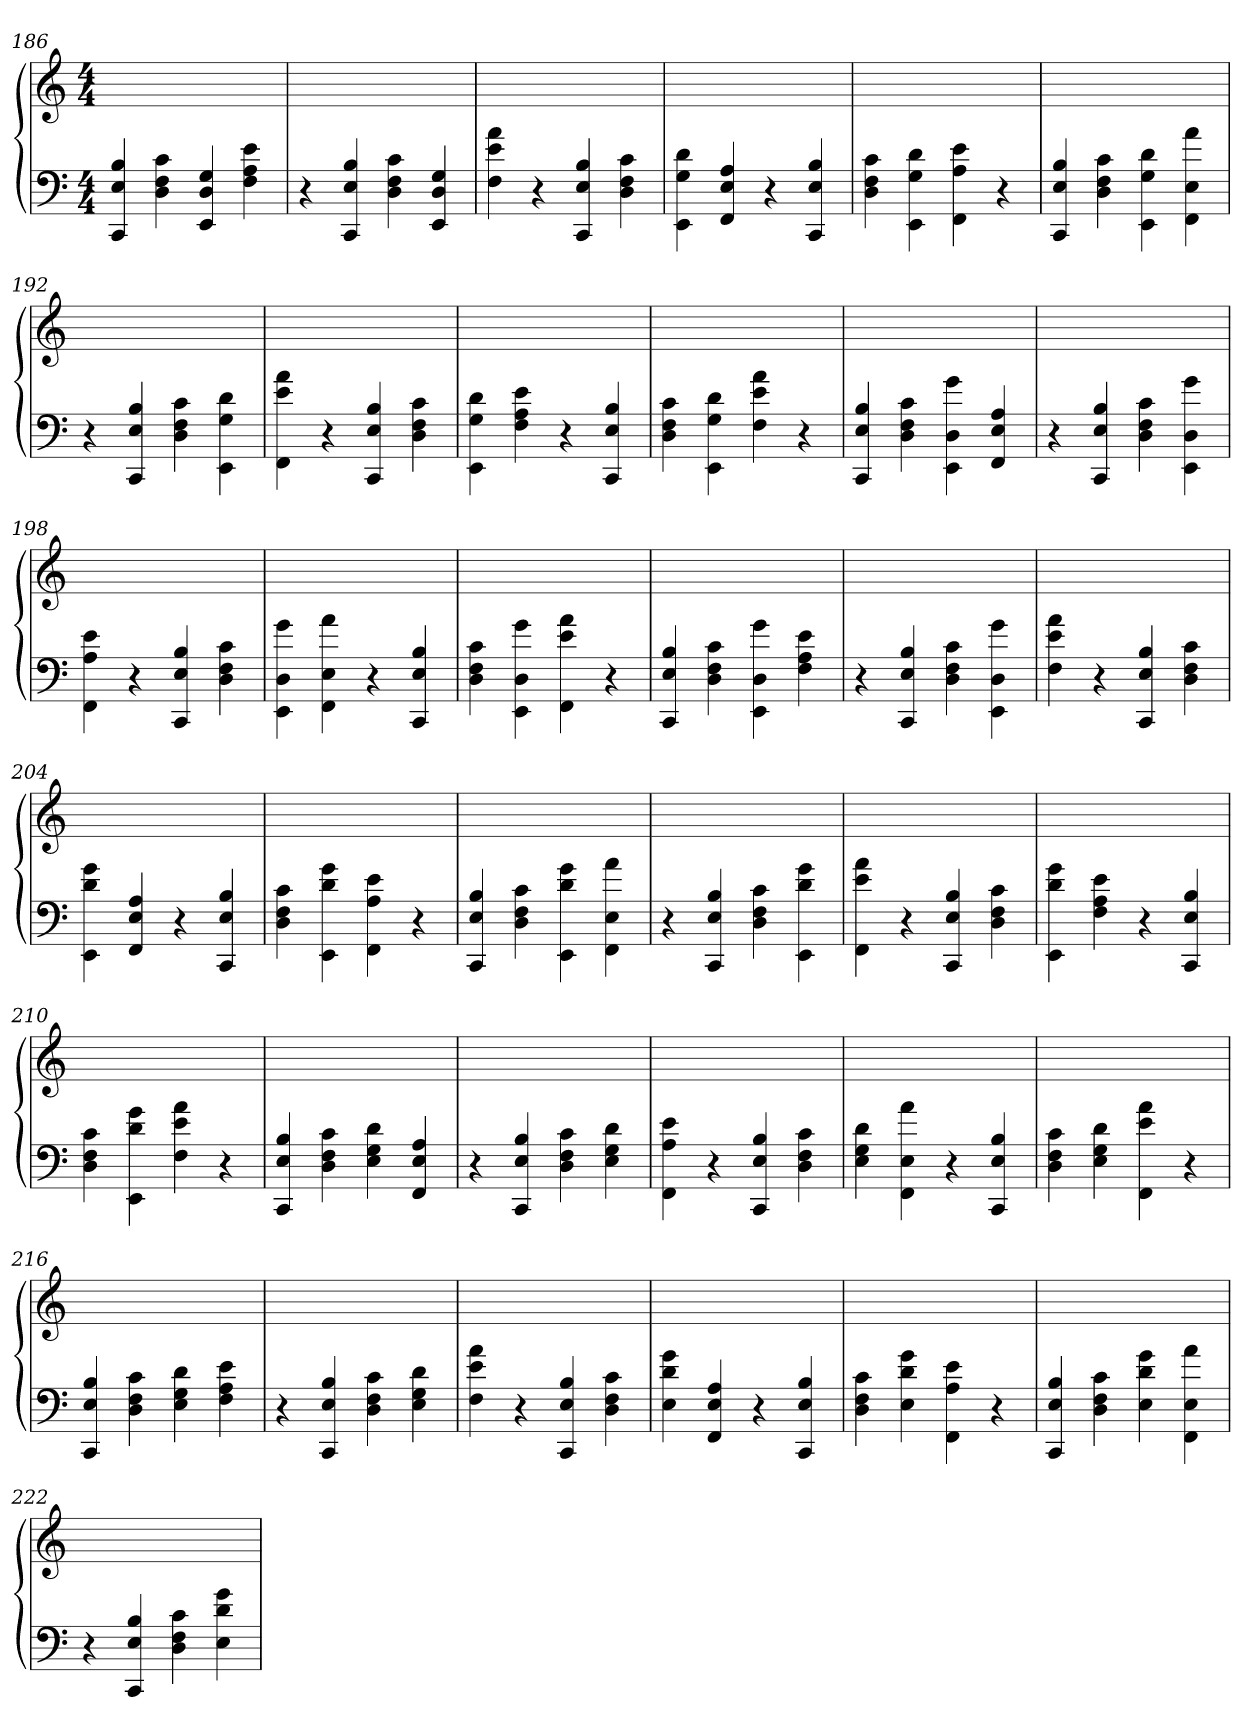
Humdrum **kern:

**kern	**kern
*part2	*part1
*staff2	*staff1
*clefF4	*clefG2
*k[]	*k[]
*C:	*C:
*M4/4	*M4/4
=186	=186
4CC 4E 4B	1ryy
4D 4F 4c	.
4EE 4D 4G	.
4F 4A 4e	.
=187	=187
4r	1ryy
4CC 4E 4B	.
4D 4F 4c	.
4EE 4D 4G	.
=188	=188
4F 4e 4a	1ryy
4r	.
4CC 4E 4B	.
4D 4F 4c	.
=189	=189
4EE 4G 4d	1ryy
4FF 4E 4A	.
4r	.
4CC 4E 4B	.
=190	=190
4D 4F 4c	1ryy
4EE 4G 4d	.
4FF 4A 4e	.
4r	.
=191	=191
4CC 4E 4B	1ryy
4D 4F 4c	.
4EE 4G 4d	.
4FF 4E 4a	.
=192	=192
4r	1ryy
4CC 4E 4B	.
4D 4F 4c	.
4EE 4G 4d	.
=193	=193
4FF 4e 4a	1ryy
4r	.
4CC 4E 4B	.
4D 4F 4c	.
=194	=194
4EE 4G 4d	1ryy
4F 4A 4e	.
4r	.
4CC 4E 4B	.
=195	=195
4D 4F 4c	1ryy
4EE 4G 4d	.
4F 4e 4a	.
4r	.
=196	=196
4CC 4E 4B	1ryy
4D 4F 4c	.
4EE 4D 4g	.
4FF 4E 4A	.
=197	=197
4r	1ryy
4CC 4E 4B	.
4D 4F 4c	.
4EE 4D 4g	.
=198	=198
4FF 4A 4e	1ryy
4r	.
4CC 4E 4B	.
4D 4F 4c	.
=199	=199
4EE 4D 4g	1ryy
4FF 4E 4a	.
4r	.
4CC 4E 4B	.
=200	=200
4D 4F 4c	1ryy
4EE 4D 4g	.
4FF 4e 4a	.
4r	.
=201	=201
4CC 4E 4B	1ryy
4D 4F 4c	.
4EE 4D 4g	.
4F 4A 4e	.
=202	=202
4r	1ryy
4CC 4E 4B	.
4D 4F 4c	.
4EE 4D 4g	.
=203	=203
4F 4e 4a	1ryy
4r	.
4CC 4E 4B	.
4D 4F 4c	.
=204	=204
4EE 4d 4g	1ryy
4FF 4E 4A	.
4r	.
4CC 4E 4B	.
=205	=205
4D 4F 4c	1ryy
4EE 4d 4g	.
4FF 4A 4e	.
4r	.
=206	=206
4CC 4E 4B	1ryy
4D 4F 4c	.
4EE 4d 4g	.
4FF 4E 4a	.
=207	=207
4r	1ryy
4CC 4E 4B	.
4D 4F 4c	.
4EE 4d 4g	.
=208	=208
4FF 4e 4a	1ryy
4r	.
4CC 4E 4B	.
4D 4F 4c	.
=209	=209
4EE 4d 4g	1ryy
4F 4A 4e	.
4r	.
4CC 4E 4B	.
=210	=210
4D 4F 4c	1ryy
4EE 4d 4g	.
4F 4e 4a	.
4r	.
=211	=211
4CC 4E 4B	1ryy
4D 4F 4c	.
4E 4G 4d	.
4FF 4E 4A	.
=212	=212
4r	1ryy
4CC 4E 4B	.
4D 4F 4c	.
4E 4G 4d	.
=213	=213
4FF 4A 4e	1ryy
4r	.
4CC 4E 4B	.
4D 4F 4c	.
=214	=214
4E 4G 4d	1ryy
4FF 4E 4a	.
4r	.
4CC 4E 4B	.
=215	=215
4D 4F 4c	1ryy
4E 4G 4d	.
4FF 4e 4a	.
4r	.
=216	=216
4CC 4E 4B	1ryy
4D 4F 4c	.
4E 4G 4d	.
4F 4A 4e	.
=217	=217
4r	1ryy
4CC 4E 4B	.
4D 4F 4c	.
4E 4G 4d	.
=218	=218
4F 4e 4a	1ryy
4r	.
4CC 4E 4B	.
4D 4F 4c	.
=219	=219
4E 4d 4g	1ryy
4FF 4E 4A	.
4r	.
4CC 4E 4B	.
=220	=220
4D 4F 4c	1ryy
4E 4d 4g	.
4FF 4A 4e	.
4r	.
=221	=221
4CC 4E 4B	1ryy
4D 4F 4c	.
4E 4d 4g	.
4FF 4E 4a	.
=222	=222
4r	1ryy
4CC 4E 4B	.
4D 4F 4c	.
4E 4d 4g	.
=	=
*-	*-
